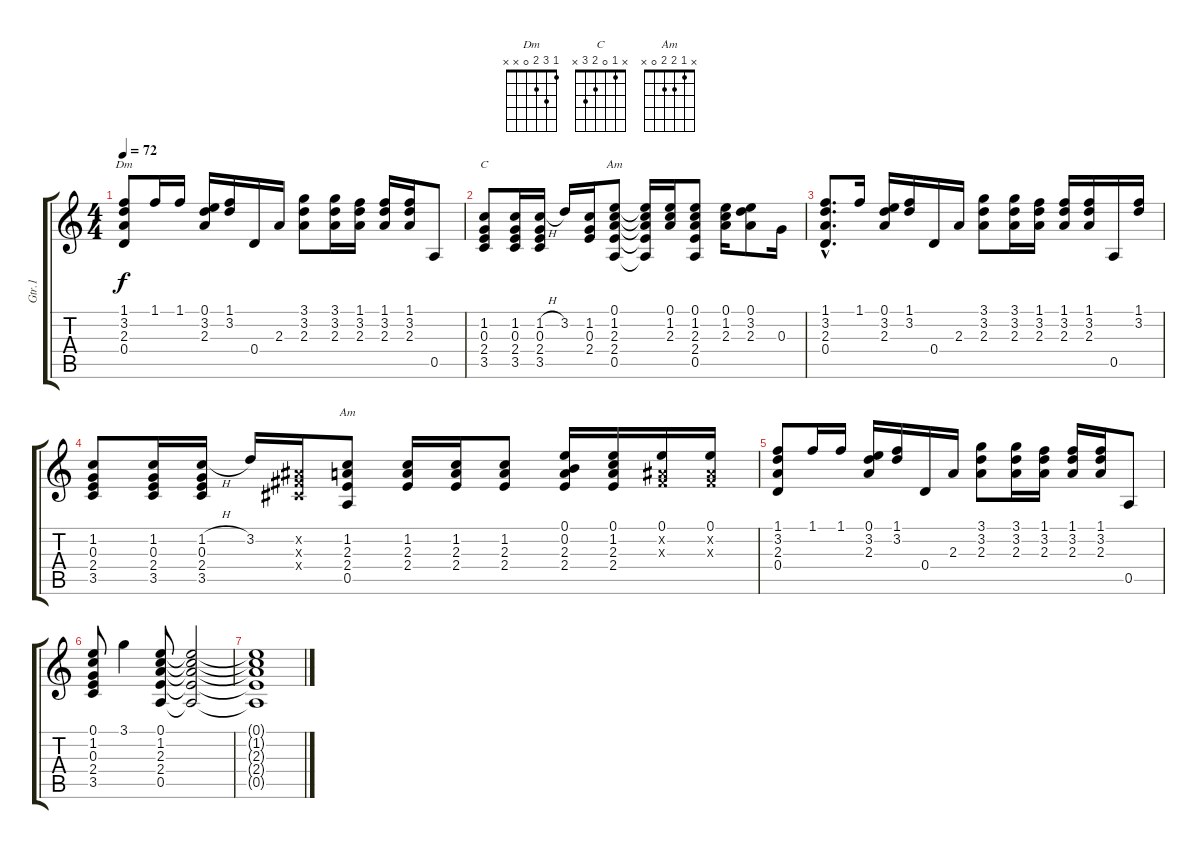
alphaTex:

\track ("Gtr.1" "Gtr.1") {instrument acousticguitarsteel}
\staff {score tabs}
\tuning (E4 B3 G3 D3 A2 E2) {hide}
\chord ("Dm" 1 3 2 0 x x)
\chord ("C" x 1 0 2 3 x)
\chord ("Am" 0 1 2 2 0 x)
\chord ("Am" x 1 2 2 0 x)
\ts (4 4)
\tempo 72
\clef g2
\ks c
(1.1 3.2 2.3 0.4).8{ch "Dm" dy f} 1.1.16 1.1.16 (0.1 3.2 2.3).16 (1.1 3.2).16 0.4.16 2.3.16 (3.1 3.2 2.3).8 (3.1 3.2 2.3).16 (1.1 3.2 2.3).16 (1.1 3.2 2.3).16 (1.1 3.2 2.3).16 0.5.8 |
(1.2 0.3 2.4 3.5).8{ch "C"} (1.2 0.3 2.4 3.5).16 (1.2{h} 0.3 2.4 3.5).16 3.2.16 (1.2 0.3 2.4).16 (0.1 1.2 2.3 2.4 0.5).8{ch "Am"} (0.1{t} 1.2{t} 2.3{t} 2.4{t} 0.5{t}).16 (0.1 1.2 2.3).16 (0.1 1.2 2.3 2.4 0.5).8 (0.1 1.2 2.3).16 (0.1 3.2 2.3).8 0.3.16 |
(1.1{hac} 3.2{hac} 2.3{hac} 0.4{hac}).8{d} 1.1.16 (0.1 3.2 2.3).16 (1.1 3.2).16 0.4.16 2.3.16 (3.1 3.2 2.3).8 (3.1 3.2 2.3).16 (1.1 3.2 2.3).16 (1.1 3.2 2.3).16 (1.1 3.2 2.3).16 0.5.16 (1.1 3.2).16 |
(1.2 0.3 2.4 3.5).8 (1.2 0.3 2.4 3.5).16 (1.2{h} 0.3 2.4 3.5).16 3.2.16 (-1.2{x} -1.3{x} -1.4{x}).16 (1.2 2.3 2.4 0.5).8{ch "Am"} (1.2 2.3 2.4).16 (1.2 2.3 2.4).16 (1.2 2.3 2.4).8 (0.1 0.2 2.3 2.4).16 (0.1 1.2 2.3 2.4).16 (0.1 -1.2{x} -1.3{x}).16 (0.1 -1.2{x} -1.3{x}).16 |
(1.1 3.2 2.3 0.4).8 1.1.16 1.1.16 (0.1 3.2 2.3).16 (1.1 3.2).16 0.4.16 2.3.16 (3.1 3.2 2.3).8 (3.1 3.2 2.3).16 (1.1 3.2 2.3).16 (1.1 3.2 2.3).16 (1.1 3.2 2.3).16 0.5.8 |
(0.1 1.2 0.3 2.4 3.5).8 3.1.4 (0.1 1.2 2.3 2.4 0.5).8 (0.1{t} 1.2{t} 2.3{t} 2.4{t} 0.5{t}).2 |
(0.1{t} 1.2{t} 2.3{t} 2.4{t} 0.5{t}).1
